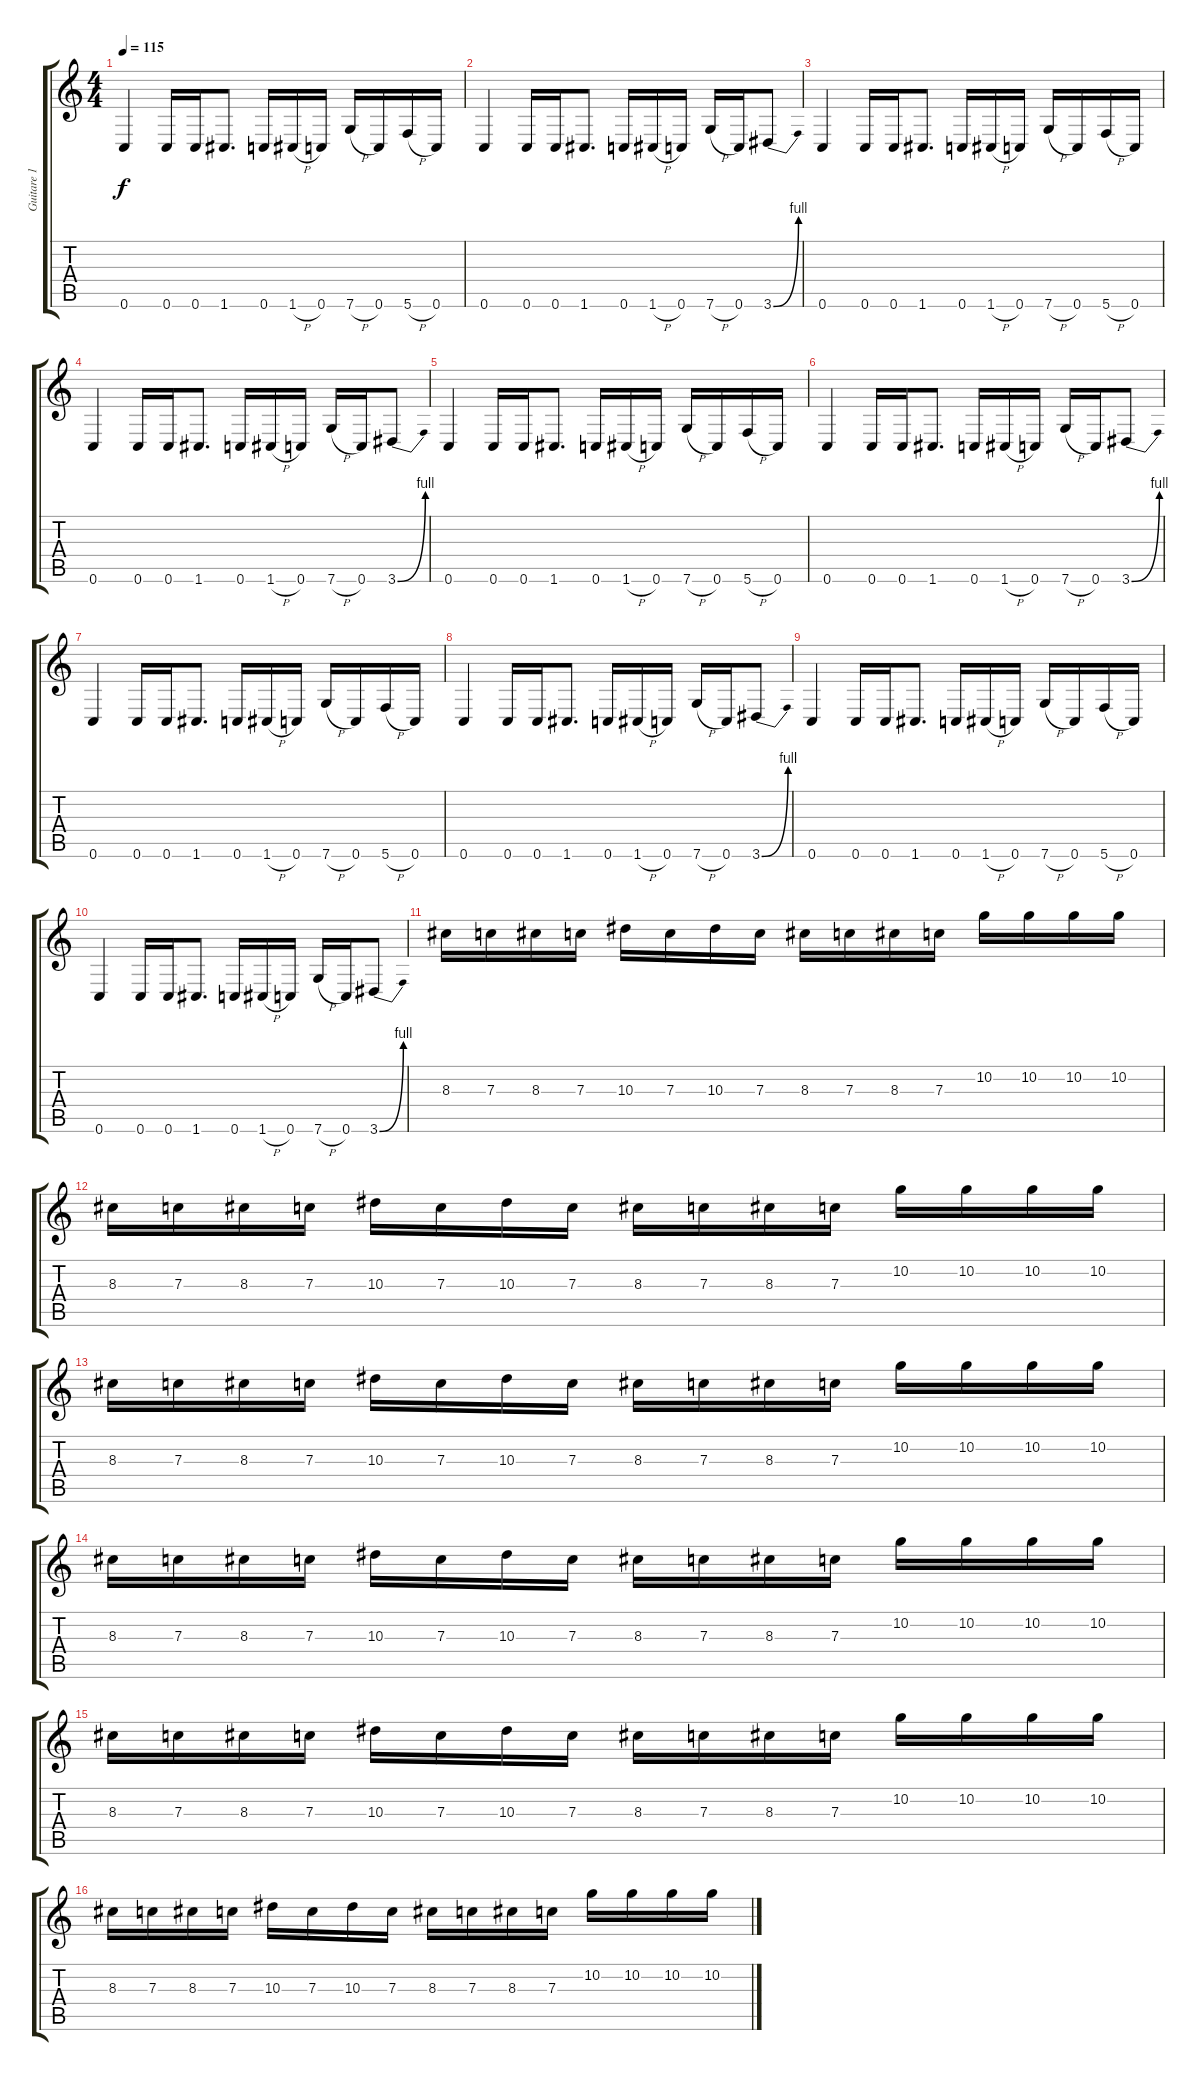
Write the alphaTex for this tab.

\track ("Guitare 1" "Guitare 1") {instrument distortionguitar}
\staff {score tabs}
\tuning (D4 A3 F3 C3 G2 C2) {hide}
\ts (4 4)
\tempo 115
\clef g2
\ks c
0.6.4{dy f} 0.6.16 0.6.16 1.6.8{d} 0.6.16 1.6{h}.16 0.6.16 7.6{h}.16 0.6.16 5.6{h}.16 0.6.16 |
0.6.4 0.6.16 0.6.16 1.6.8{d} 0.6.16 1.6{h}.16 0.6.16 7.6{h}.16 0.6.16 3.6{be (bend 0 0 60 4)}.8 |
0.6.4 0.6.16 0.6.16 1.6.8{d} 0.6.16 1.6{h}.16 0.6.16 7.6{h}.16 0.6.16 5.6{h}.16 0.6.16 |
0.6.4 0.6.16 0.6.16 1.6.8{d} 0.6.16 1.6{h}.16 0.6.16 7.6{h}.16 0.6.16 3.6{be (bend 0 0 60 4)}.8 |
0.6.4 0.6.16 0.6.16 1.6.8{d} 0.6.16 1.6{h}.16 0.6.16 7.6{h}.16 0.6.16 5.6{h}.16 0.6.16 |
0.6.4 0.6.16 0.6.16 1.6.8{d} 0.6.16 1.6{h}.16 0.6.16 7.6{h}.16 0.6.16 3.6{be (bend 0 0 60 4)}.8 |
0.6.4 0.6.16 0.6.16 1.6.8{d} 0.6.16 1.6{h}.16 0.6.16 7.6{h}.16 0.6.16 5.6{h}.16 0.6.16 |
0.6.4 0.6.16 0.6.16 1.6.8{d} 0.6.16 1.6{h}.16 0.6.16 7.6{h}.16 0.6.16 3.6{be (bend 0 0 60 4)}.8 |
0.6.4 0.6.16 0.6.16 1.6.8{d} 0.6.16 1.6{h}.16 0.6.16 7.6{h}.16 0.6.16 5.6{h}.16 0.6.16 |
0.6.4 0.6.16 0.6.16 1.6.8{d} 0.6.16 1.6{h}.16 0.6.16 7.6{h}.16 0.6.16 3.6{be (bend 0 0 60 4)}.8 |
8.3.16 7.3.16 8.3.16 7.3.16 10.3.16 7.3.16 10.3.16 7.3.16 8.3.16 7.3.16 8.3.16 7.3.16 10.2.16 10.2.16 10.2.16 10.2.16 |
8.3.16 7.3.16 8.3.16 7.3.16 10.3.16 7.3.16 10.3.16 7.3.16 8.3.16 7.3.16 8.3.16 7.3.16 10.2.16 10.2.16 10.2.16 10.2.16 |
8.3.16 7.3.16 8.3.16 7.3.16 10.3.16 7.3.16 10.3.16 7.3.16 8.3.16 7.3.16 8.3.16 7.3.16 10.2.16 10.2.16 10.2.16 10.2.16 |
8.3.16 7.3.16 8.3.16 7.3.16 10.3.16 7.3.16 10.3.16 7.3.16 8.3.16 7.3.16 8.3.16 7.3.16 10.2.16 10.2.16 10.2.16 10.2.16 |
8.3.16 7.3.16 8.3.16 7.3.16 10.3.16 7.3.16 10.3.16 7.3.16 8.3.16 7.3.16 8.3.16 7.3.16 10.2.16 10.2.16 10.2.16 10.2.16 |
8.3.16 7.3.16 8.3.16 7.3.16 10.3.16 7.3.16 10.3.16 7.3.16 8.3.16 7.3.16 8.3.16 7.3.16 10.2.16 10.2.16 10.2.16 10.2.16
